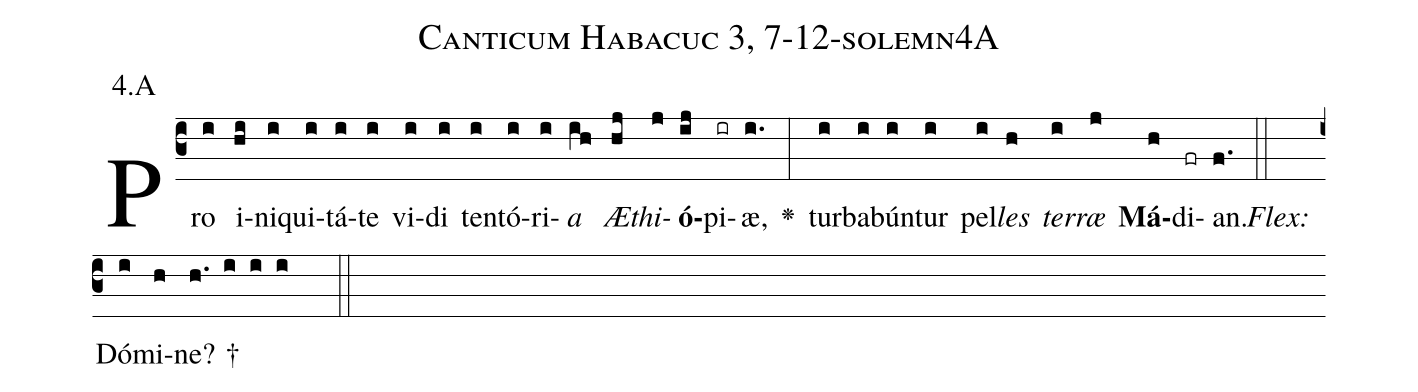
name: Canticum Habacuc 3, 7-12-solemn4A;
annotation: 4.A;
%%
(c3)Pro(i) i(hi)ni(i)qui(i)tá(i)te(i) vi(i)di(i) ten(i)tó(i)ri(i)<i>a</i>(ih) <i>Æ</i>(hj)<i>thi</i>(j)<b>ó</b>(ij)pi(ir)æ,(i.) <v>\greheightstar</v>(:) tur(i)ba(i)bún(i)tur(i) pel(i)<i>les</i>(h) <i>ter</i>(i)<i>ræ</i>(j) <b>Má</b>(h)di(fr)an.(f.) (::)
<i>Flex:</i>()  Dó(i)mi(h)ne? †(h. i i i  ::)

%E(i) u(h) o(i) u(j) a(h) e.(f.) (::)
